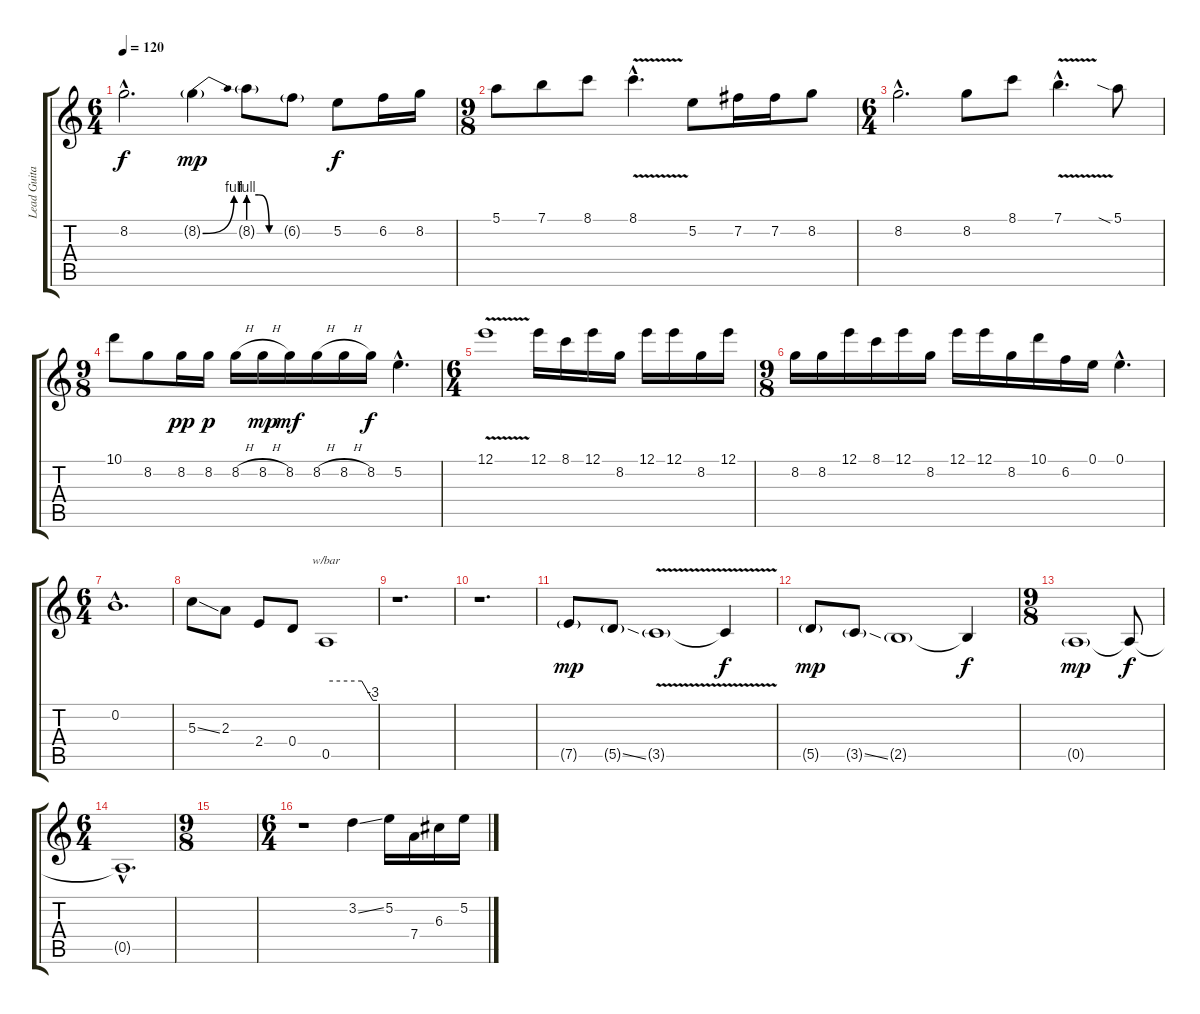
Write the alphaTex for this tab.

\track ("Lead Guitar" "Lead Guita") {instrument overdrivenguitar}
\staff {score tabs}
\tuning (E4 B3 G3 D3 A2 E2) {hide}
\ts (6 4)
\tempo 120
\clef g2
\ks c
8.2{hac t}.2{d dy f} 8.2{be (bend 0 0 60 4) g}.4{dy mp} 8.2{be (custom 0 4 20 4 40 0 60 0) g}.8 6.2{g}.8 5.2.8{dy f} 6.2.16 8.2.16 |
\ts (9 8)
5.1.8 7.1.8 8.1.8 8.1{v hac}.4{d} 5.2.8 7.2.16 7.2.16 8.2.8 |
\ts (6 4)
8.2{hac}.2{d} 8.2.8 8.1.8 7.1{v hac}.4{d} 5.1{sia}.8 |
\ts (9 8)
10.1.8 8.2.8 8.2.16{dy pp} 8.2.16{dy p} 8.2{h}.16 8.2{h}.16{dy mp} 8.2.16{dy mf} 8.2{h}.16 8.2{h}.16 8.2.16{dy f} 5.2{hac}.4{d} |
\ts (6 4)
12.1{v}.1 12.1.16 8.1.16 12.1.16 8.2.16 12.1.16 12.1.16 8.2.16 12.1.16 |
\ts (9 8)
8.2.16 8.2.16 12.1.16 8.1.16 12.1.16 8.2.16 12.1.16 12.1.16 8.2.16 10.1.16 6.2.16 0.1.16 0.1{hac}.4{d} |
\ts (6 4)
0.2{hac}.1{d} |
5.3{ss}.8 2.3.8 2.4.8 0.4.8 0.5.1{tbe (custom default 0 0 42 0 55 -12 60 -12)} |
r.1{d} |
r.1{d} |
7.5{g}.8{dy mp} 5.5{ss g}.8 3.5{v g}.1 3.5{t}.4{dy f} |
5.5{g}.8{dy mp} 3.5{ss g}.8 2.5{g}.1 2.5{t}.4{dy f} |
\ts (9 8)
0.5{g}.1{dy mp} 0.5{t}.8{dy f} |
\ts (6 4)
0.5{hac t}.1{d} |
\ts (9 8)
|
\ts (6 4)
r.1{volume 13} 3.2{ss}.4 5.2.16 7.4.16 6.3.16 5.2.16
